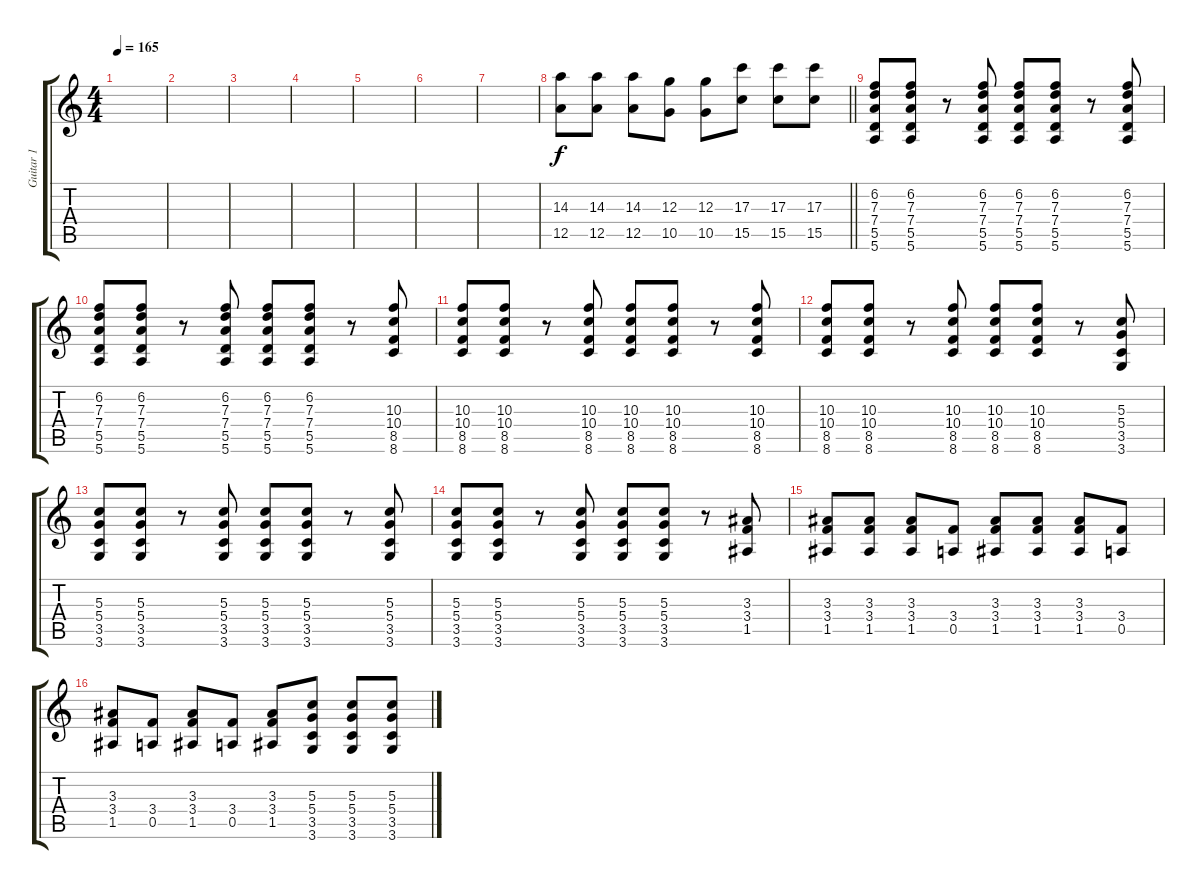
\track ("Guitar 1" "Guitar 1") {instrument overdrivenguitar}
\staff {score tabs}
\tuning (E4 B3 G3 D3 A2 E2) {hide}
\ts (4 4)
\tempo 165
\clef g2
\ks c
|
|
|
|
|
|
|
\barLineRight lightlight
(14.3 12.5).8 (14.3 12.5).8 (14.3 12.5).8 (12.3 10.5).8 (12.3 10.5).8 (17.3 15.5).8 (17.3 15.5).8 (17.3 15.5).8 |
(6.2 7.3 7.4 5.5 5.6).8 (6.2 7.3 7.4 5.5 5.6).8 r.8 (6.2 7.3 7.4 5.5 5.6).8 (6.2 7.3 7.4 5.5 5.6).8 (6.2 7.3 7.4 5.5 5.6).8 r.8 (6.2 7.3 7.4 5.5 5.6).8 |
(6.2 7.3 7.4 5.5 5.6).8 (6.2 7.3 7.4 5.5 5.6).8 r.8 (6.2 7.3 7.4 5.5 5.6).8 (6.2 7.3 7.4 5.5 5.6).8 (6.2 7.3 7.4 5.5 5.6).8 r.8 (10.3 10.4 8.5 8.6).8 |
(10.3 10.4 8.5 8.6).8 (10.3 10.4 8.5 8.6).8 r.8 (10.3 10.4 8.5 8.6).8 (10.3 10.4 8.5 8.6).8 (10.3 10.4 8.5 8.6).8 r.8 (10.3 10.4 8.5 8.6).8 |
(10.3 10.4 8.5 8.6).8 (10.3 10.4 8.5 8.6).8 r.8 (10.3 10.4 8.5 8.6).8 (10.3 10.4 8.5 8.6).8 (10.3 10.4 8.5 8.6).8 r.8 (5.3 5.4 3.5 3.6).8 |
(5.3 5.4 3.5 3.6).8 (5.3 5.4 3.5 3.6).8 r.8 (5.3 5.4 3.5 3.6).8 (5.3 5.4 3.5 3.6).8 (5.3 5.4 3.5 3.6).8 r.8 (5.3 5.4 3.5 3.6).8 |
(5.3 5.4 3.5 3.6).8 (5.3 5.4 3.5 3.6).8 r.8 (5.3 5.4 3.5 3.6).8 (5.3 5.4 3.5 3.6).8 (5.3 5.4 3.5 3.6).8 r.8 (3.3 3.4 1.5).8 |
(3.3 3.4 1.5).8 (3.3 3.4 1.5).8 (3.3 3.4 1.5).8 (3.4 0.5).8 (3.3 3.4 1.5).8 (3.3 3.4 1.5).8 (3.3 3.4 1.5).8 (3.4 0.5).8 |
(3.3 3.4 1.5).8 (3.4 0.5).8 (3.3 3.4 1.5).8 (3.4 0.5).8 (3.3 3.4 1.5).8 (5.3 5.4 3.5 3.6).8 (5.3 5.4 3.5 3.6).8 (5.3 5.4 3.5 3.6).8
